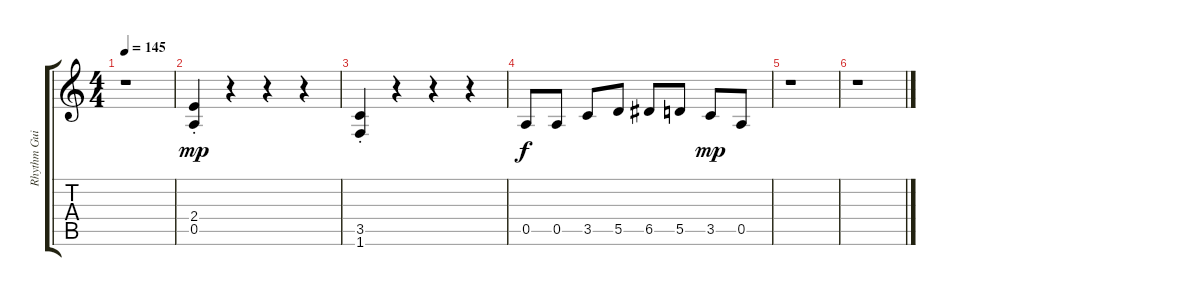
\track ("Rhythm Guitar" "Rhythm Gui") {instrument distortionguitar}
\staff {score tabs}
\tuning (E4 B3 G3 D3 A2 E2) {hide}
\ts (4 4)
\tempo 145
\clef g2
\ks c
r.1{dy mp} |
(2.4{st} 0.5{st}).4 r.4 r.4 r.4 |
(3.5{st} 1.6{st}).4 r.4 r.4 r.4 |
0.5.8{dy f} 0.5.8 3.5.8 5.5.8 6.5.8 5.5.8 3.5.8{dy mp} 0.5.8 |
r.1 |
r.1
